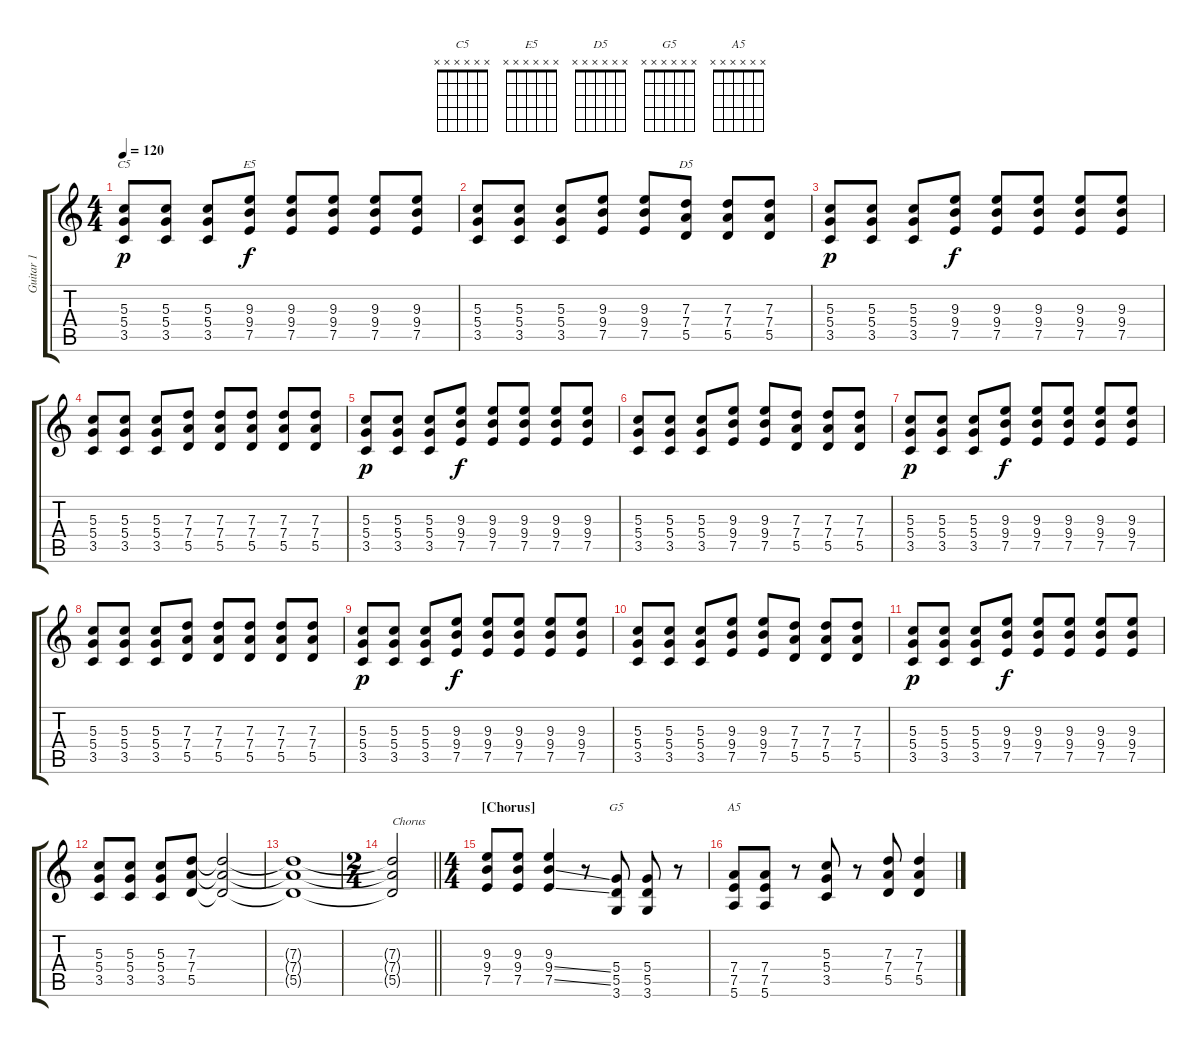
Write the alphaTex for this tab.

\track ("Guitar 1" "Guitar 1") {instrument distortionguitar}
\staff {score tabs}
\tuning (E4 B3 G3 D3 A2 E2) {hide}
\chord ("C5" x x x x x x)
\chord ("E5" x x x x x x)
\chord ("D5" x x x x x x)
\chord ("G5" x x x x x x)
\chord ("A5" x x x x x x)
\ts (4 4)
\tempo 120
\clef g2
\ks c
(5.3 5.4 3.5).8{ch "C5" dy p} (5.3 5.4 3.5).8 (5.3 5.4 3.5).8 (9.3 9.4 7.5).8{ch "E5" dy f} (9.3 9.4 7.5).8 (9.3 9.4 7.5).8 (9.3 9.4 7.5).8 (9.3 9.4 7.5).8 |
(5.3 5.4 3.5).8 (5.3 5.4 3.5).8 (5.3 5.4 3.5).8 (9.3 9.4 7.5).8 (9.3 9.4 7.5).8 (7.3 7.4 5.5).8{ch "D5"} (7.3 7.4 5.5).8 (7.3 7.4 5.5).8 |
(5.3 5.4 3.5).8{dy p} (5.3 5.4 3.5).8 (5.3 5.4 3.5).8 (9.3 9.4 7.5).8{dy f} (9.3 9.4 7.5).8 (9.3 9.4 7.5).8 (9.3 9.4 7.5).8 (9.3 9.4 7.5).8 |
(5.3 5.4 3.5).8 (5.3 5.4 3.5).8 (5.3 5.4 3.5).8 (7.3 7.4 5.5).8 (7.3 7.4 5.5).8 (7.3 7.4 5.5).8 (7.3 7.4 5.5).8 (7.3 7.4 5.5).8 |
(5.3 5.4 3.5).8{dy p} (5.3 5.4 3.5).8 (5.3 5.4 3.5).8 (9.3 9.4 7.5).8{dy f} (9.3 9.4 7.5).8 (9.3 9.4 7.5).8 (9.3 9.4 7.5).8 (9.3 9.4 7.5).8 |
(5.3 5.4 3.5).8 (5.3 5.4 3.5).8 (5.3 5.4 3.5).8 (9.3 9.4 7.5).8 (9.3 9.4 7.5).8 (7.3 7.4 5.5).8 (7.3 7.4 5.5).8 (7.3 7.4 5.5).8 |
(5.3 5.4 3.5).8{dy p} (5.3 5.4 3.5).8 (5.3 5.4 3.5).8 (9.3 9.4 7.5).8{dy f} (9.3 9.4 7.5).8 (9.3 9.4 7.5).8 (9.3 9.4 7.5).8 (9.3 9.4 7.5).8 |
(5.3 5.4 3.5).8 (5.3 5.4 3.5).8 (5.3 5.4 3.5).8 (7.3 7.4 5.5).8 (7.3 7.4 5.5).8 (7.3 7.4 5.5).8 (7.3 7.4 5.5).8 (7.3 7.4 5.5).8 |
(5.3 5.4 3.5).8{dy p} (5.3 5.4 3.5).8 (5.3 5.4 3.5).8 (9.3 9.4 7.5).8{dy f} (9.3 9.4 7.5).8 (9.3 9.4 7.5).8 (9.3 9.4 7.5).8 (9.3 9.4 7.5).8 |
(5.3 5.4 3.5).8 (5.3 5.4 3.5).8 (5.3 5.4 3.5).8 (9.3 9.4 7.5).8 (9.3 9.4 7.5).8 (7.3 7.4 5.5).8 (7.3 7.4 5.5).8 (7.3 7.4 5.5).8 |
(5.3 5.4 3.5).8{dy p} (5.3 5.4 3.5).8 (5.3 5.4 3.5).8 (9.3 9.4 7.5).8{dy f} (9.3 9.4 7.5).8 (9.3 9.4 7.5).8 (9.3 9.4 7.5).8 (9.3 9.4 7.5).8 |
(5.3 5.4 3.5).8 (5.3 5.4 3.5).8 (5.3 5.4 3.5).8 (7.3 7.4 5.5).8 (7.3{t} 7.4{t} 5.5{t}).2 |
(7.3{t} 7.4{t} 5.5{t}).1 |
\ts (2 4)
\barLineRight lightlight
(7.3{t} 7.4{t} 5.5{t}).2{txt "Chorus"} |
\ts (4 4)
\section ("" "[Chorus]")
(9.3 9.4 7.5).8 (9.3 9.4 7.5).8 (9.3 9.4{ss} 7.5{ss}).4 r.8 (5.4 5.5 3.6).8{ch "G5"} (5.4 5.5 3.6).8 r.8 |
(7.4 7.5 5.6).8{ch "A5"} (7.4 7.5 5.6).8 r.8 (5.3 5.4 3.5).8 r.8 (7.3 7.4 5.5).8 (7.3 7.4 5.5).4
